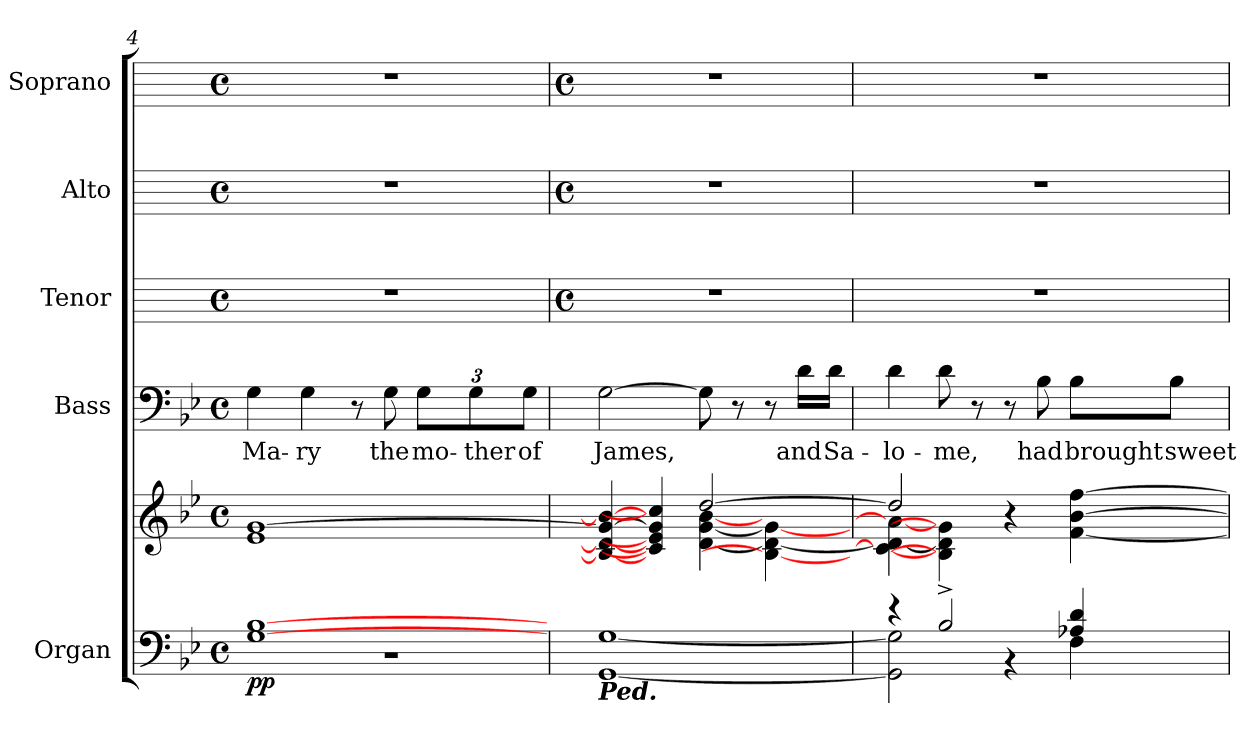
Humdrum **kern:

**kern	**kern	**dynam	**kern	**text	**kern	**kern	**kern
*part5	*part5	*part5	*part4	*part4	*part3	*part2	*part1
*staff6	*staff5	*staff5/6	*staff4	*staff4	*staff3	*staff2	*staff1
*I"Organ	*	*	*I"Bass	*	*I"Tenor	*I"Alto	*I"Soprano
*	*	*	*I'B	*	*I'T	*I'A	*I'S
*clefF4	*clefG2	*	*clefF4	*	*	*	*
*k[b-e-]	*k[b-e-]	*	*k[b-e-]	*	*	*	*
*B-:	*B-:	*	*B-:	*	*	*	*
*M4/4	*M4/4	*	*M4/4	*	*M4/4	*M4/4	*M4/4
*met(c)	*met(c)	*	*met(c)	*	*met(c)	*met(c)	*met(c)
=4	=4	=4	=4	=4	=4	=4	=4
*^	*^	*	*	*	*	*	*
!	!	!	!	!LO:DY:b=2	!	!LO:LY:b	!	!	!
!	!	!	!	!LO:DY:n=1:b	!	!	!	!	!
[1G/ [1B-/	1r	[1g	1e-\	p p	4G	Ma-	1r	1r	1r
!	!	!	!	!	!	!LO:LY:b	!	!	!
.	.	.	.	.	4G	-ry	.	.	.
.	.	.	.	.	8r	.	.	.	.
!	!	!	!	!	!	!LO:LY:b	!	!	!
.	.	.	.	.	8G	the	.	.	.
!	!	!	!	!	!	!LO:LY:b	!	!	!
.	.	.	.	.	12G\L	mo-	.	.	.
!	!	!	!	!	!	!LO:LY:b	!	!	!
.	.	.	.	.	12G\	-ther	.	.	.
!	!	!	!	!	!	!LO:LY:b	!	!	!
.	.	.	.	.	12G\J	of	.	.	.
!!LO:LB:g=z
=5	=5	=5	=5	=5	=5	=5	=5	=5	=5
*	*	*	*	*	*	*	*M4/4	*M4/4	*M4/4
*	*	*	*	*	*	*	*met(c)	*met(c)	*met(c)
!LO:TX:b:Bi:t=Ped.	!	!	!	!	!	!	!	!	!
!	!	!	!	!	!	!LO:LY:b	!	!	!
1ryy	[1GG\ [1G\	4B-_ 4d_ 4g_ 4b-_	2ryy	.	[2G	James,	1r	1r	1r
.	.	4c] 4e-] 4g] 4cc]	.	.	.	.	.	.	.
.	.	[2dd/	[4d\ [4g\ [4b-\	.	8G]	.	.	.	.
.	.	.	.	.	8r	.	.	.	.
.	.	.	4B-\_ 4d\_ 4g\_	.	8r	.	.	.	.
!	!	!	!	!	!	!LO:LY:b	!	!	!
.	.	.	.	.	16d\LL	and	.	.	.
!	!	!	!	!	!	!LO:LY:b	!	!	!
.	.	.	.	.	16d\JJ	Sa-	.	.	.
=6	=6	=6	=6	=6	=6	=6	=6	=6	=6
!	!	!	!	!	!	!LO:LY:b	!	!	!
4r	2GG\] 2G\]	2dd/]	4c\_ 4d\_ 4a\_	.	4d	-lo-	1r	1r	1r
!	!	!	!	!	!	!LO:LY:b	!	!	!
2B-^/	.	.	4B-\] 4d\] 4g\]	.	8d	-me,	.	.	.
.	.	.	.	.	8r	.	.	.	.
.	4r	4ryy	4r	.	8r	.	.	.	.
!	!	!	!	!	!	!LO:LY:b	!	!	!
.	.	.	.	.	8B-	had	.	.	.
!	!	!	!	!	!	!LO:LY:b	!	!	!
4A-X/ 4d/	4F\	4ryy	[4f\ [4b-\ [4ff\	.	8B-\L	brought	.	.	.
!	!	!	!	!	!	!LO:LY:b	!	!	!
.	.	.	.	.	8B-\J	sweet	.	.	.
*v	*v	*	*	*	*	*	*	*	*
*	*v	*v	*	*	*	*	*	*
=	=	=	=	=	=	=	=
*-	*-	*-	*-	*-	*-	*-	*-
